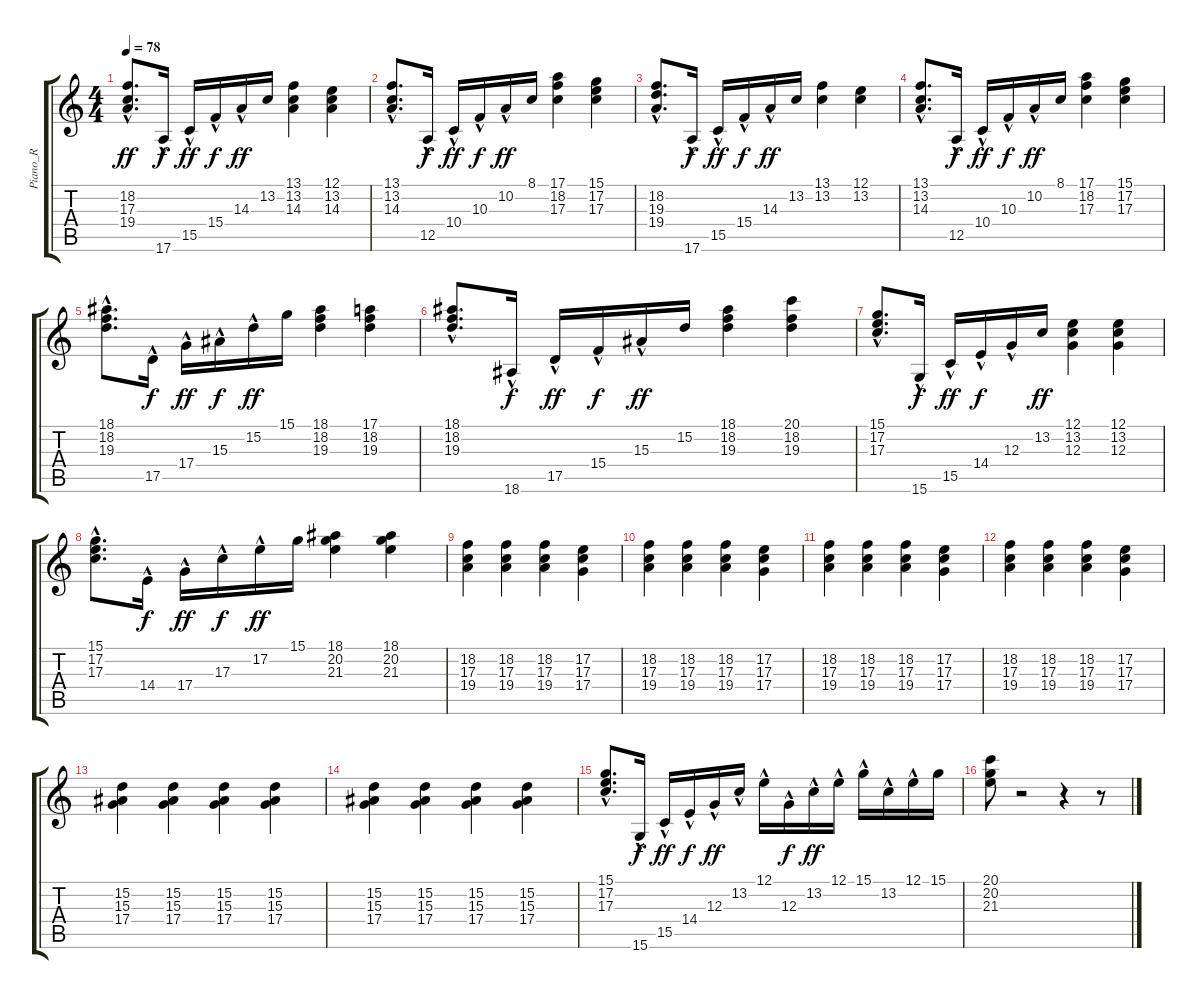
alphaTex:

\track ("Piano_R" "Piano_R") {instrument stringensemble1}
\staff {score tabs}
\tuning (E4 B3 G3 D3 A2 E2) {hide}
\ts (4 4)
\tempo 78
\clef g2
\ks c
(18.2{hac} 17.3{hac} 19.4{hac}).8{d dy ff} 17.6{hac}.16{dy f} 15.5{hac}.16{dy ff} 15.4{hac}.16{dy f} 14.3{hac}.16{dy ff} 13.2.16 (13.1 13.2 14.3).4 (12.1 13.2 14.3).4 |
(13.1{hac} 13.2{hac} 14.3{hac}).8{d} 12.5{hac}.16{dy f} 10.4{hac}.16{dy ff} 10.3{hac}.16{dy f} 10.2{hac}.16{dy ff} 8.1.16 (17.1 18.2 17.3).4 (15.1 17.2 17.3).4 |
(18.2{hac} 19.3{hac} 19.4{hac}).8{d} 17.6{hac}.16{dy f} 15.5{hac}.16{dy ff} 15.4{hac}.16{dy f} 14.3{hac}.16{dy ff} 13.2.16 (13.1 13.2).4 (12.1 13.2).4 |
(13.1{hac} 13.2{hac} 14.3{hac}).8{d} 12.5{hac}.16{dy f} 10.4{hac}.16{dy ff} 10.3{hac}.16{dy f} 10.2{hac}.16{dy ff} 8.1.16 (17.1 18.2 17.3).4 (15.1 17.2 17.3).4 |
(18.1{hac} 18.2{hac} 19.3{hac}).8{d} 17.5{hac}.16{dy f} 17.4{hac}.16{dy ff} 15.3{hac}.16{dy f} 15.2{hac}.16{dy ff} 15.1.16 (18.1 18.2 19.3).4 (17.1 18.2 19.3).4 |
(18.1{hac} 18.2{hac} 19.3{hac}).8{d} 18.6{hac}.16{dy f} 17.5{hac}.16{dy ff} 15.4{hac}.16{dy f} 15.3{hac}.16{dy ff} 15.2.16 (18.1 18.2 19.3).4 (20.1 18.2 19.3).4 |
(15.1{hac} 17.2{hac} 17.3{hac}).8{d} 15.6{hac}.16{dy f} 15.5{hac}.16{dy ff} 14.4{hac}.16{dy f} 12.3{hac}.16 13.2.16{dy ff} (12.1 13.2 12.3).4 (12.1 13.2 12.3).4 |
(15.1{hac} 17.2{hac} 17.3{hac}).8{d} 14.4{hac}.16{dy f} 17.4{hac}.16{dy ff} 17.3{hac}.16{dy f} 17.2{hac}.16{dy ff} 15.1.16 (18.1 20.2 21.3).4 (18.1 20.2 21.3).4 |
(18.2 17.3 19.4).4 (18.2 17.3 19.4).4 (18.2 17.3 19.4).4 (17.2 17.3 17.4).4 |
(18.2 17.3 19.4).4 (18.2 17.3 19.4).4 (18.2 17.3 19.4).4 (17.2 17.3 17.4).4 |
(18.2 17.3 19.4).4 (18.2 17.3 19.4).4 (18.2 17.3 19.4).4 (17.2 17.3 17.4).4 |
(18.2 17.3 19.4).4 (18.2 17.3 19.4).4 (18.2 17.3 19.4).4 (17.2 17.3 17.4).4 |
(15.2 15.3 17.4).4 (15.2 15.3 17.4).4 (15.2 15.3 17.4).4 (15.2 15.3 17.4).4 |
(15.2 15.3 17.4).4 (15.2 15.3 17.4).4 (15.2 15.3 17.4).4 (15.2 15.3 17.4).4 |
(15.1{hac} 17.2{hac} 17.3{hac}).8{d} 15.6{hac}.16{dy f} 15.5{hac}.16{dy ff} 14.4{hac}.16{dy f} 12.3{hac}.16{dy ff} 13.2{hac}.16 12.1{hac}.16 12.3{hac}.16{dy f} 13.2{hac}.16{dy ff} 12.1{hac}.16 15.1{hac}.16 13.2{hac}.16 12.1{hac}.16 15.1.16 |
(20.1 20.2 21.3).8 r.2 r.4 r.8
